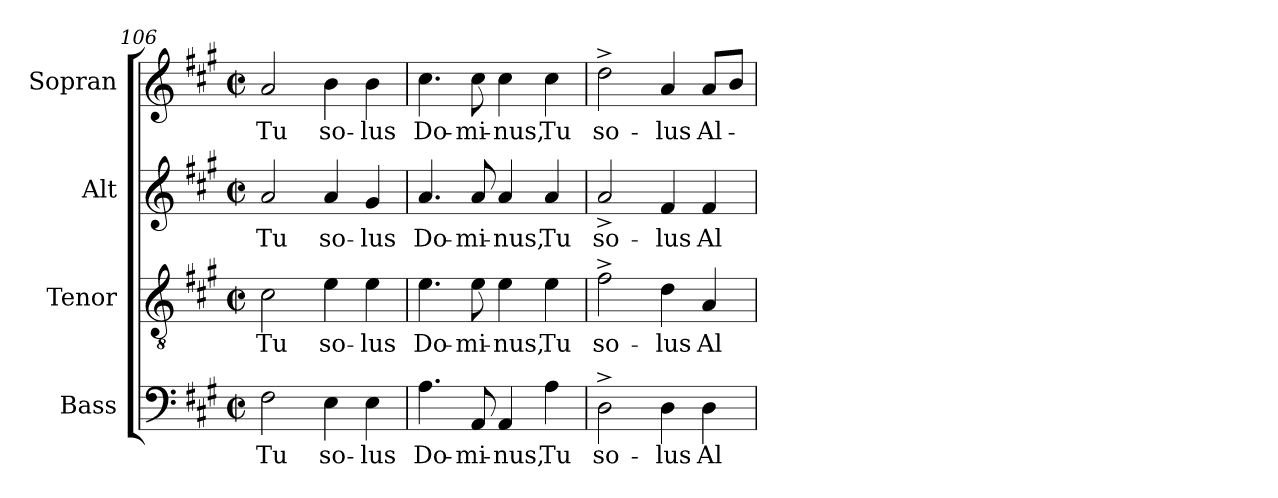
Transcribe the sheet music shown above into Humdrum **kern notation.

**kern	**text	**kern	**text	**kern	**text	**kern	**text
*part4	*part4	*part3	*part3	*part2	*part2	*part1	*part1
*staff4	*staff4	*staff3	*staff3	*staff2	*staff2	*staff1	*staff1
*I"Bass	*	*I"Tenor	*	*I"Alt	*	*I"Sopran	*
*I'B.	*	*I'T.	*	*I'A.	*	*I'S.	*
!!LO:LB:g=z
*clefF4	*	*clefGv2	*	*clefG2	*	*clefG2	*
*k[f#c#g#]	*	*k[f#c#g#]	*	*k[f#c#g#]	*	*k[f#c#g#]	*
*A:	*	*A:	*	*A:	*	*A:	*
*M2/2	*	*M2/2	*	*M2/2	*	*M2/2	*
*met(c|)	*	*met(c|)	*	*met(c|)	*	*met(c|)	*
=106	=106	=106	=106	=106	=106	=106	=106
!	!LO:LY:b	!	!LO:LY:b	!	!LO:LY:b	!	!LO:LY:b
2F#\	Tu	2c#\	Tu	2a/	Tu	2a/	Tu
!	!LO:LY:b	!	!LO:LY:b	!	!LO:LY:b	!	!LO:LY:b
4E\	so-	4e\	so-	4a/	so-	4b\	so-
!	!LO:LY:b	!	!LO:LY:b	!	!LO:LY:b	!	!LO:LY:b
4E\	-lus	4e\	-lus	4g#/	-lus	4b\	-lus
=107	=107	=107	=107	=107	=107	=107	=107
!	!LO:LY:b	!	!LO:LY:b	!	!LO:LY:b	!	!LO:LY:b
4.A\	Do-	4.e\	Do-	4.a/	Do-	4.cc#\	Do-
!	!LO:LY:b	!	!LO:LY:b	!	!LO:LY:b	!	!LO:LY:b
8AA/	-mi-	8e\	-mi-	8a/	-mi-	8cc#\	-mi-
!	!LO:LY:b	!	!LO:LY:b	!	!LO:LY:b	!	!LO:LY:b
4AA/	-nus,	4e\	-nus,	4a/	-nus,	4cc#\	-nus,
!	!LO:LY:b	!	!LO:LY:b	!	!LO:LY:b	!	!LO:LY:b
4A\	Tu	4e\	Tu	4a/	Tu	4cc#\	Tu
=108	=108	=108	=108	=108	=108	=108	=108
!	!LO:LY:b	!	!LO:LY:b	!	!LO:LY:b	!	!LO:LY:b
2D^>\	so-	2f#^>\	so-	2a^>/	so-	2dd^>\	so-
!	!LO:LY:b	!	!LO:LY:b	!	!LO:LY:b	!	!LO:LY:b
4D\	-lus	4d\	-lus	4f#/	-lus	4a/	-lus
!	!LO:LY:b	!	!LO:LY:b	!	!LO:LY:b	!	!LO:LY:b
4D\	Al-	4A/	Al-	4f#/	Al-	8a/L	Al-
.	.	.	.	.	.	8b/J	.
=	=	=	=	=	=	=	=
*-	*-	*-	*-	*-	*-	*-	*-
